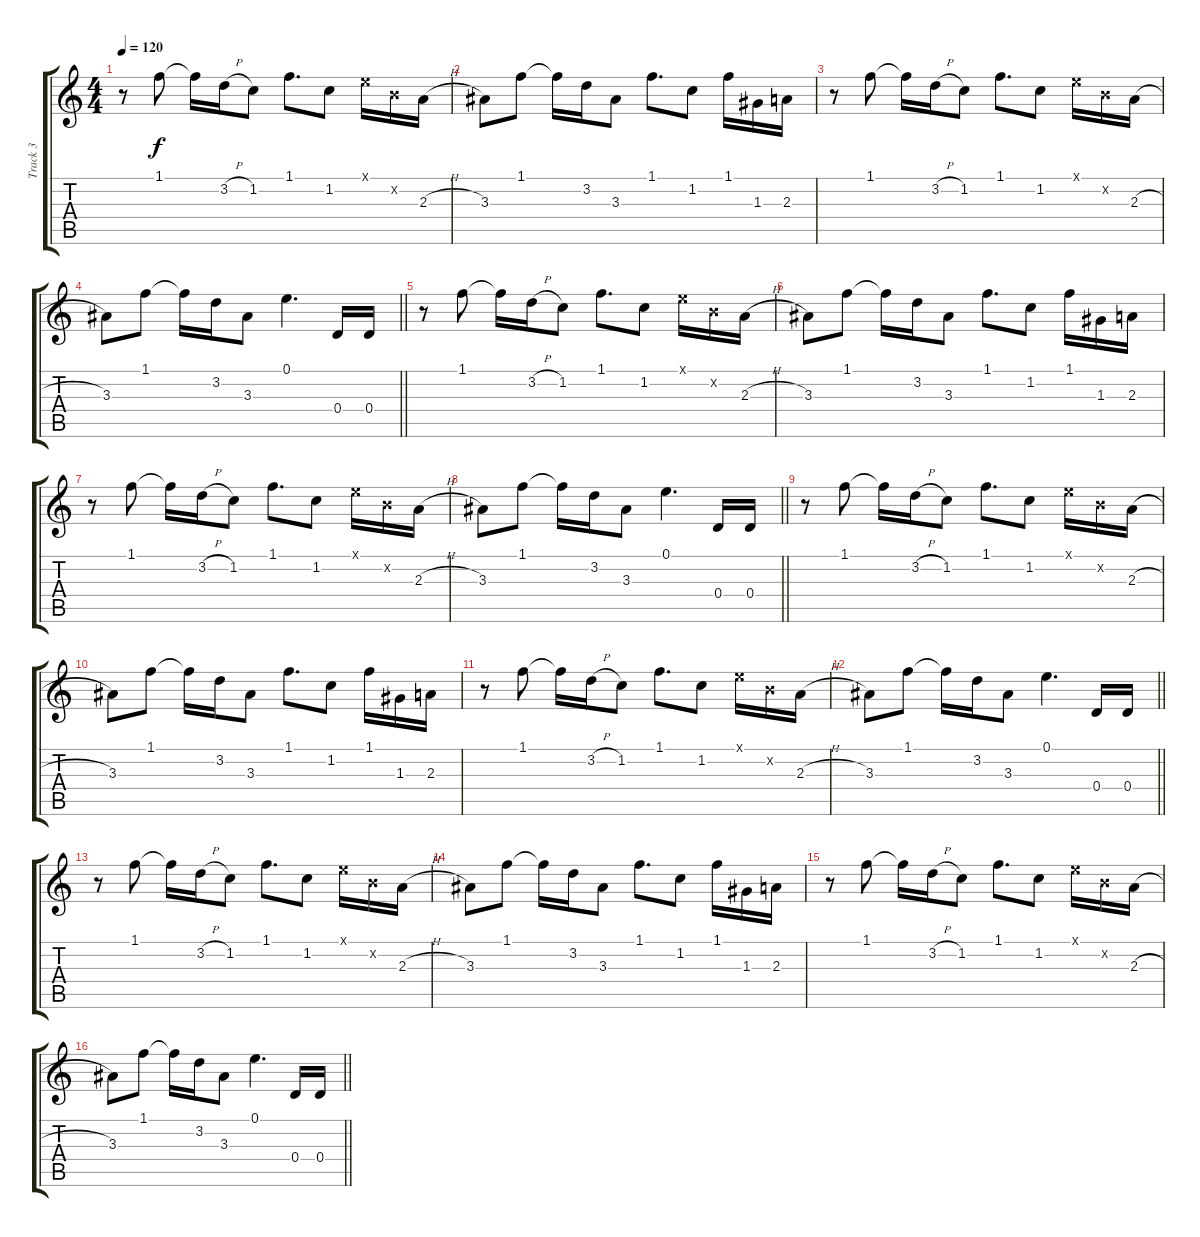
\track ("Track 3" "Track 3") {instrument electricguitarclean}
\staff {score tabs}
\tuning (E4 B3 G3 D3 A2 E2) {hide}
\ts (4 4)
\tempo 120
\clef g2
\ks c
r.8{dy f} 1.1.8 1.1{t}.16 3.2{h}.16 1.2.8 1.1.8{d} 1.2.8 0.1{x}.16 0.2{x}.16 2.3{h}.16 |
3.3.8 1.1.8 1.1{t}.16 3.2.16 3.3.8 1.1.8{d} 1.2.8 1.1.16 1.3.16 2.3.16 |
r.8 1.1.8 1.1{t}.16 3.2{h}.16 1.2.8 1.1.8{d} 1.2.8 0.1{x}.16 0.2{x}.16 2.3{h}.16 |
\barLineRight lightlight
3.3.8 1.1.8 1.1{t}.16 3.2.16 3.3.8 0.1.4{d} 0.4.16 0.4.16 |
r.8 1.1.8 1.1{t}.16 3.2{h}.16 1.2.8 1.1.8{d} 1.2.8 0.1{x}.16 0.2{x}.16 2.3{h}.16 |
3.3.8 1.1.8 1.1{t}.16 3.2.16 3.3.8 1.1.8{d} 1.2.8 1.1.16 1.3.16 2.3.16 |
r.8 1.1.8 1.1{t}.16 3.2{h}.16 1.2.8 1.1.8{d} 1.2.8 0.1{x}.16 0.2{x}.16 2.3{h}.16 |
\barLineRight lightlight
3.3.8 1.1.8 1.1{t}.16 3.2.16 3.3.8 0.1.4{d} 0.4.16 0.4.16 |
r.8 1.1.8 1.1{t}.16 3.2{h}.16 1.2.8 1.1.8{d} 1.2.8 0.1{x}.16 0.2{x}.16 2.3{h}.16 |
3.3.8 1.1.8 1.1{t}.16 3.2.16 3.3.8 1.1.8{d} 1.2.8 1.1.16 1.3.16 2.3.16 |
r.8 1.1.8 1.1{t}.16 3.2{h}.16 1.2.8 1.1.8{d} 1.2.8 0.1{x}.16 0.2{x}.16 2.3{h}.16 |
\barLineRight lightlight
3.3.8 1.1.8 1.1{t}.16 3.2.16 3.3.8 0.1.4{d} 0.4.16 0.4.16 |
r.8 1.1.8 1.1{t}.16 3.2{h}.16 1.2.8 1.1.8{d} 1.2.8 0.1{x}.16 0.2{x}.16 2.3{h}.16 |
3.3.8 1.1.8 1.1{t}.16 3.2.16 3.3.8 1.1.8{d} 1.2.8 1.1.16 1.3.16 2.3.16 |
r.8 1.1.8 1.1{t}.16 3.2{h}.16 1.2.8 1.1.8{d} 1.2.8 0.1{x}.16 0.2{x}.16 2.3{h}.16 |
\barLineRight lightlight
3.3.8 1.1.8 1.1{t}.16 3.2.16 3.3.8 0.1.4{d} 0.4.16 0.4.16
